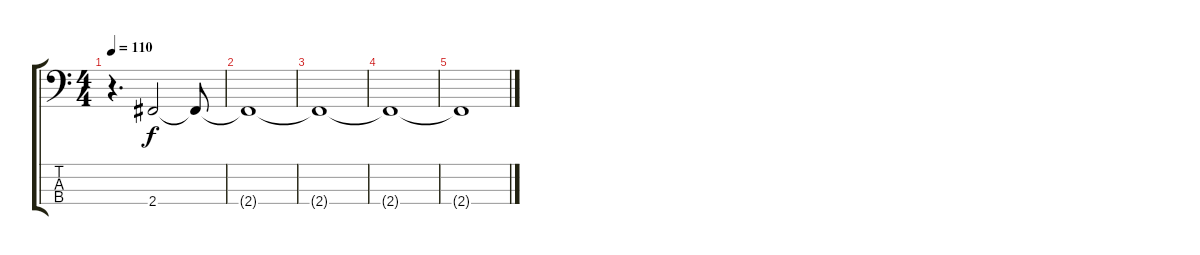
\track "" {instrument electricbassfinger}
\staff {score tabs}
\tuning (G2 D2 A1 E1) {hide}
\ts (4 4)
\tempo 110
\clef f4
\ks c
r.4{d dy f} 2.4.2 2.4{t}.8 |
2.4{t}.1 |
2.4{t}.1 |
2.4{t}.1 |
2.4{t}.1
